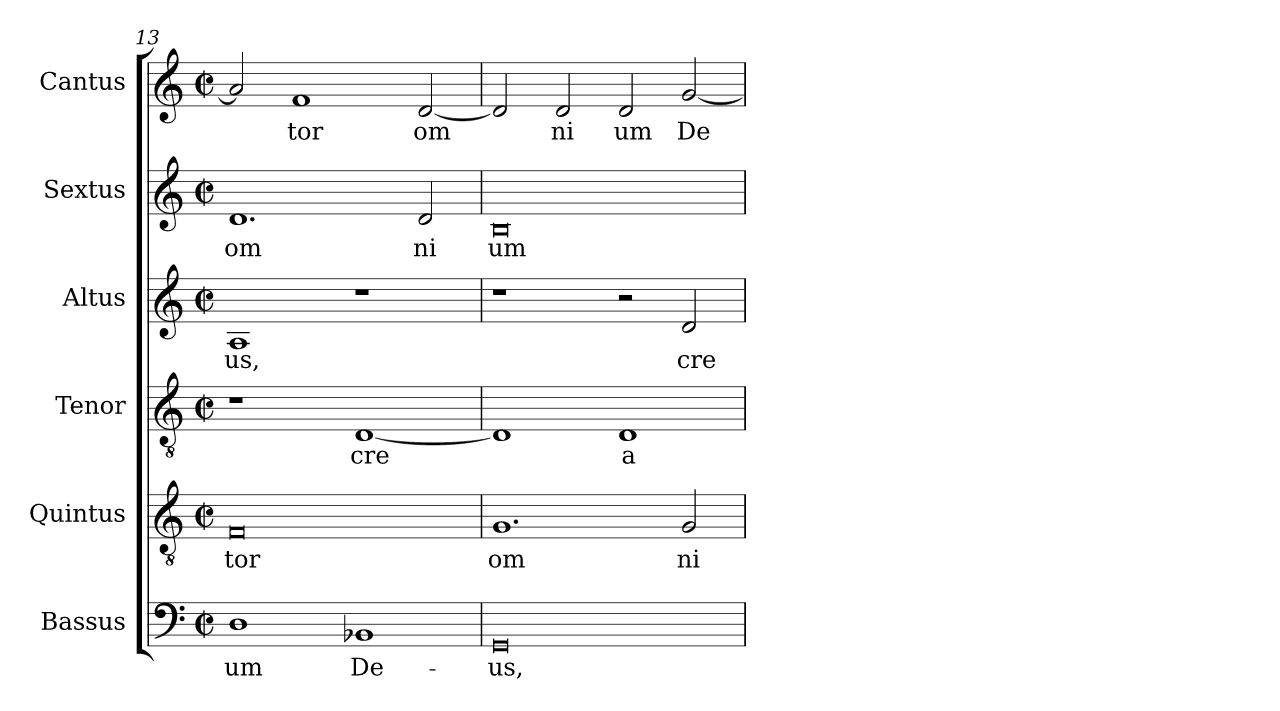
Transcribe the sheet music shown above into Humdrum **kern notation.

**kern	**text	**kern	**text	**kern	**text	**kern	**text	**kern	**text	**kern	**text
*part6	*part6	*part5	*part5	*part4	*part4	*part3	*part3	*part2	*part2	*part1	*part1
*staff6	*staff6	*staff5	*staff5	*staff4	*staff4	*staff3	*staff3	*staff2	*staff2	*staff1	*staff1
*I"Bassus	*	*I"Quintus	*	*I"Tenor	*	*I"Altus	*	*I"Sextus	*	*I"Cantus	*
!!LO:PB:g=z
*clefF4	*	*clefGv2	*	*clefGv2	*	*clefG2	*	*clefG2	*	*clefG2	*
*k[]	*	*k[]	*	*k[]	*	*k[]	*	*k[]	*	*k[]	*
*C:	*	*C:	*	*C:	*	*C:	*	*C:	*	*C:	*
*M2/2	*	*M2/2	*	*M2/2	*	*M2/2	*	*M2/2	*	*M2/2	*
*met(c|)	*	*met(c|)	*	*met(c|)	*	*met(c|)	*	*met(c|)	*	*met(c|)	*
=13	=13	=13	=13	=13	=13	=13	=13	=13	=13	=13	=13
!	!LO:LY:b	!	!LO:LY:b:cj	!	!	!	!LO:LY:b:cj	!	!LO:LY:b:cj	!	!LO:LY:b:cj
1D	um	0F	tor	1r	.	1A	us,	1.d	om	2a/]	--
!	!	!	!	!	!	!	!	!	!	!	!LO:LY:b:cj
.	.	.	.	.	.	.	.	.	.	1f	-tor
!	!LO:LY:b	!	!	!	!LO:LY:b:cj	!	!	!	!	!	!
1BB-X	De-	.	.	[<1D	cre	1r	.	.	.	.	.
!	!	!	!	!	!	!	!	!	!LO:LY:b:cj	!	!LO:LY:b:cj
.	.	.	.	.	.	.	.	2d/	ni	[<2d/	om
=14	=14	=14	=14	=14	=14	=14	=14	=14	=14	=14	=14
!	!LO:LY:b	!	!LO:LY:b:cj	!	!LO:LY:b:cj	!	!	!	!LO:LY:b:cj	!	!LO:LY:b:cj
0GG	-us,	1.G	om	1D]	.	1r	.	0B	um	2d/]	.
!	!	!	!	!	!	!	!	!	!	!	!LO:LY:b:cj
.	.	.	.	.	.	.	.	.	.	2d/	ni
!	!	!	!	!	!LO:LY:b:cj	!	!	!	!	!	!LO:LY:b:cj
.	.	.	.	1D	a	2r	.	.	.	2d/	um
!	!	!	!LO:LY:b:cj	!	!	!	!LO:LY:b:cj	!	!	!	!LO:LY:b:cj
.	.	2G/	ni	.	.	2d/	cre	.	.	[<2g/	De
=	=	=	=	=	=	=	=	=	=	=	=
*-	*-	*-	*-	*-	*-	*-	*-	*-	*-	*-	*-
